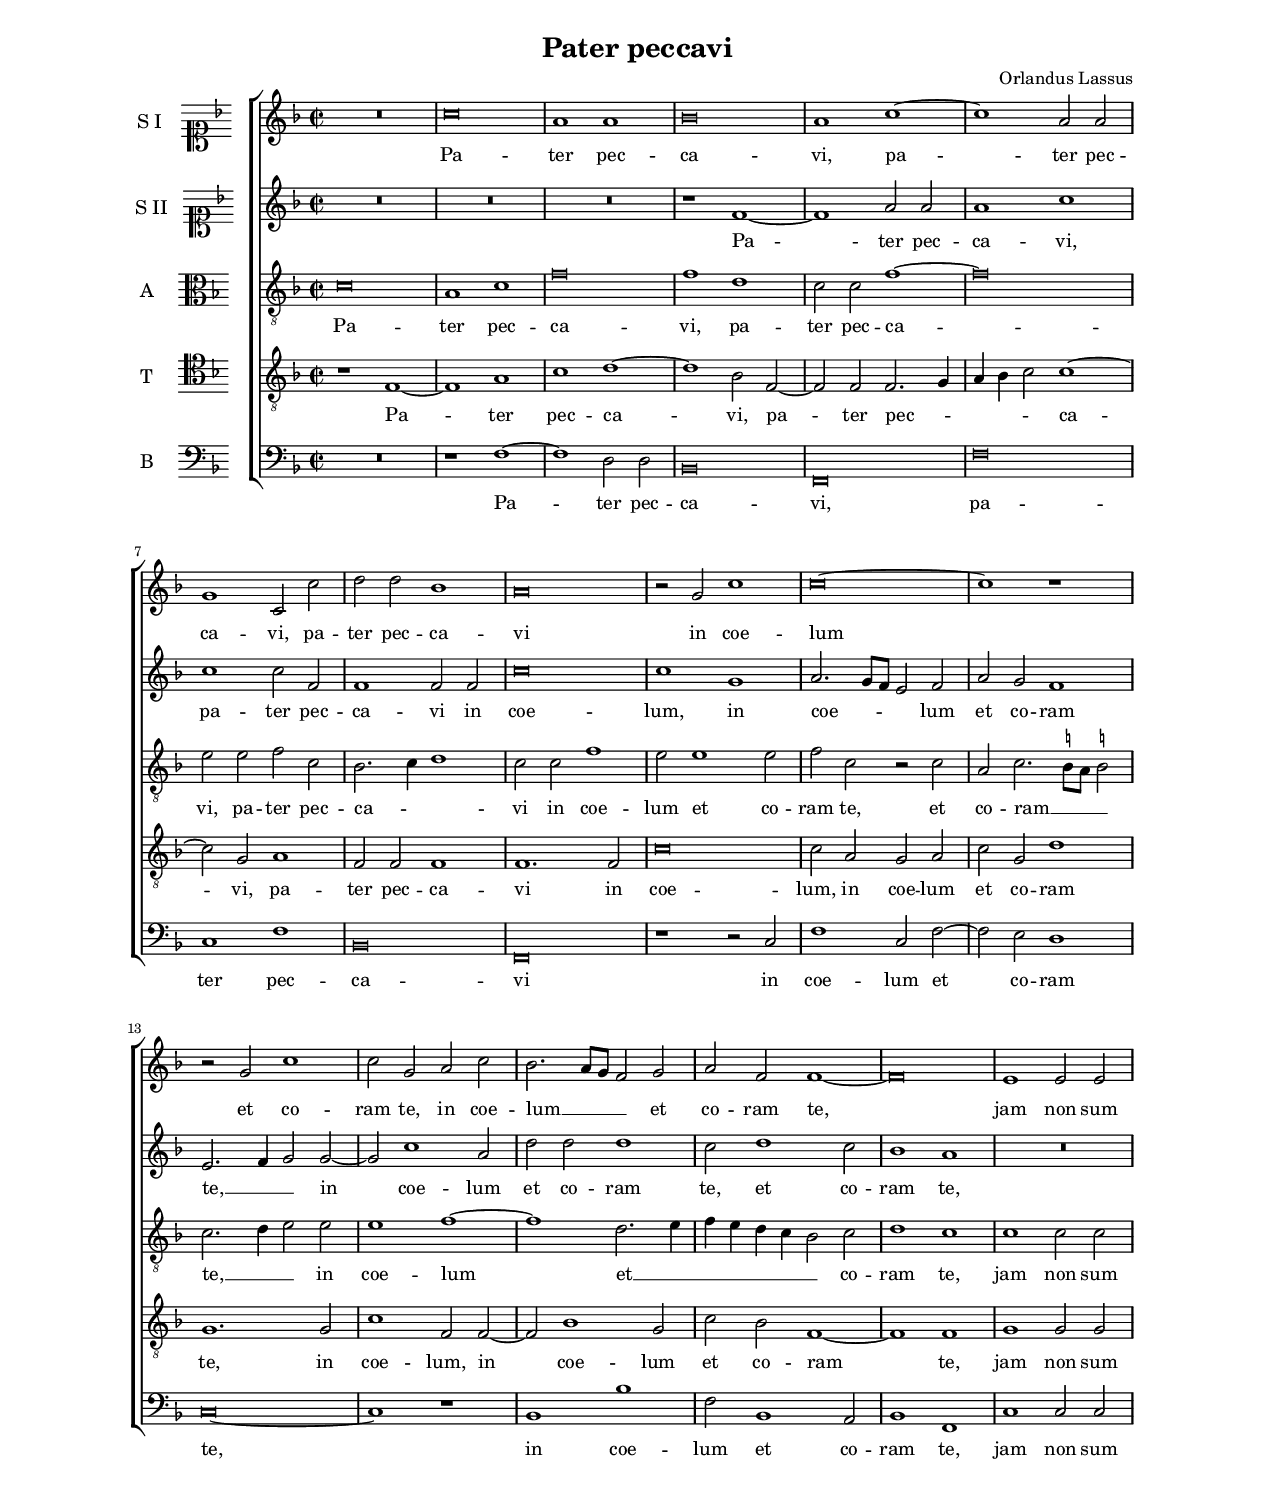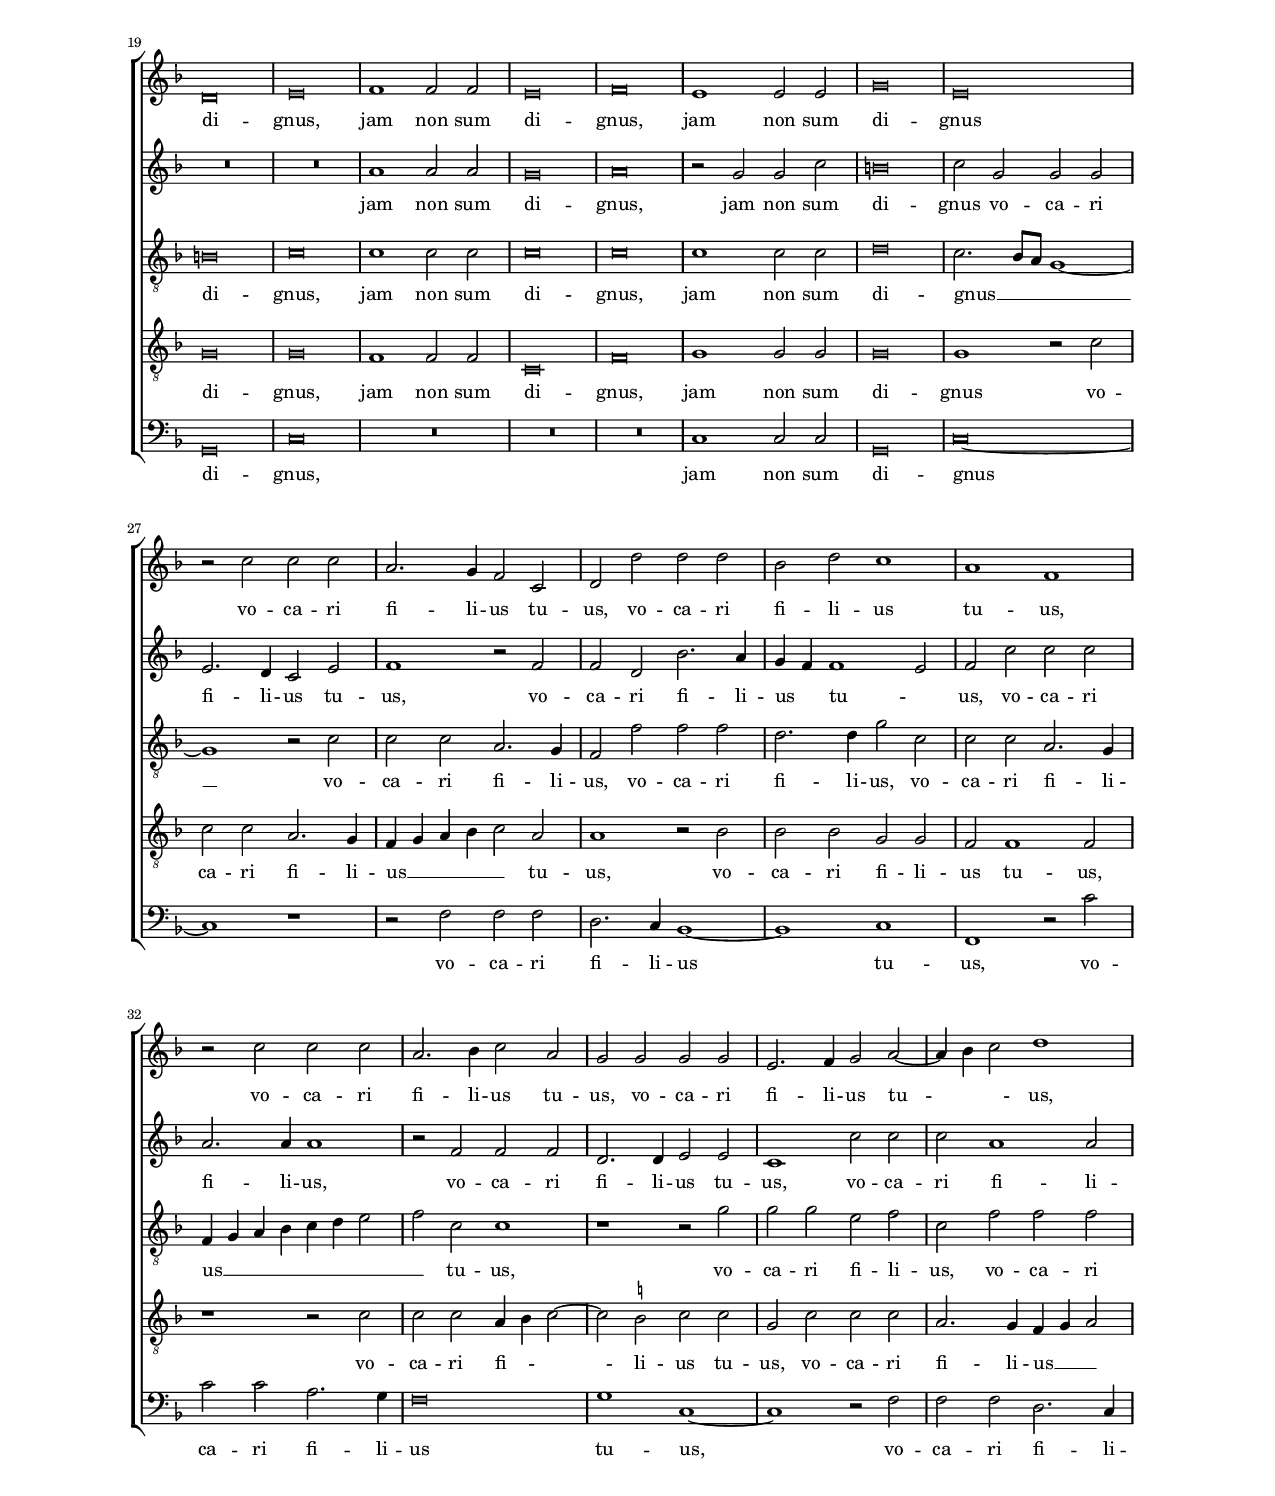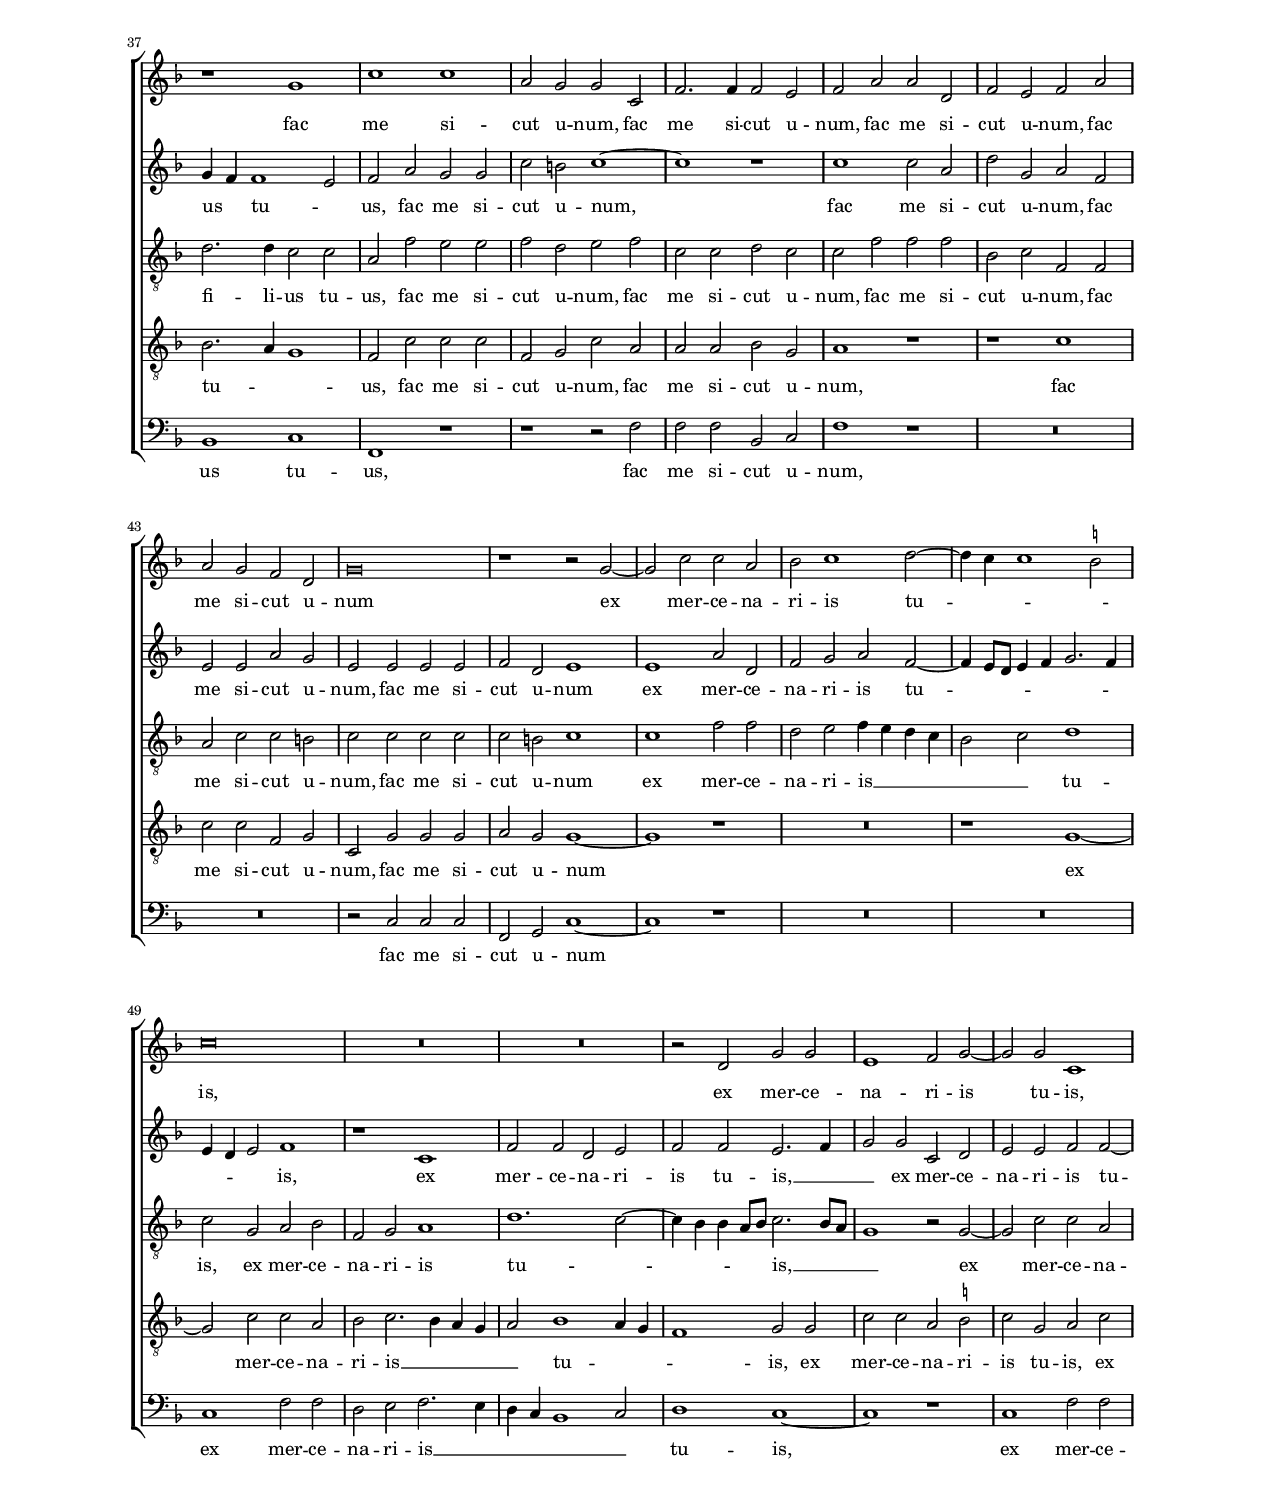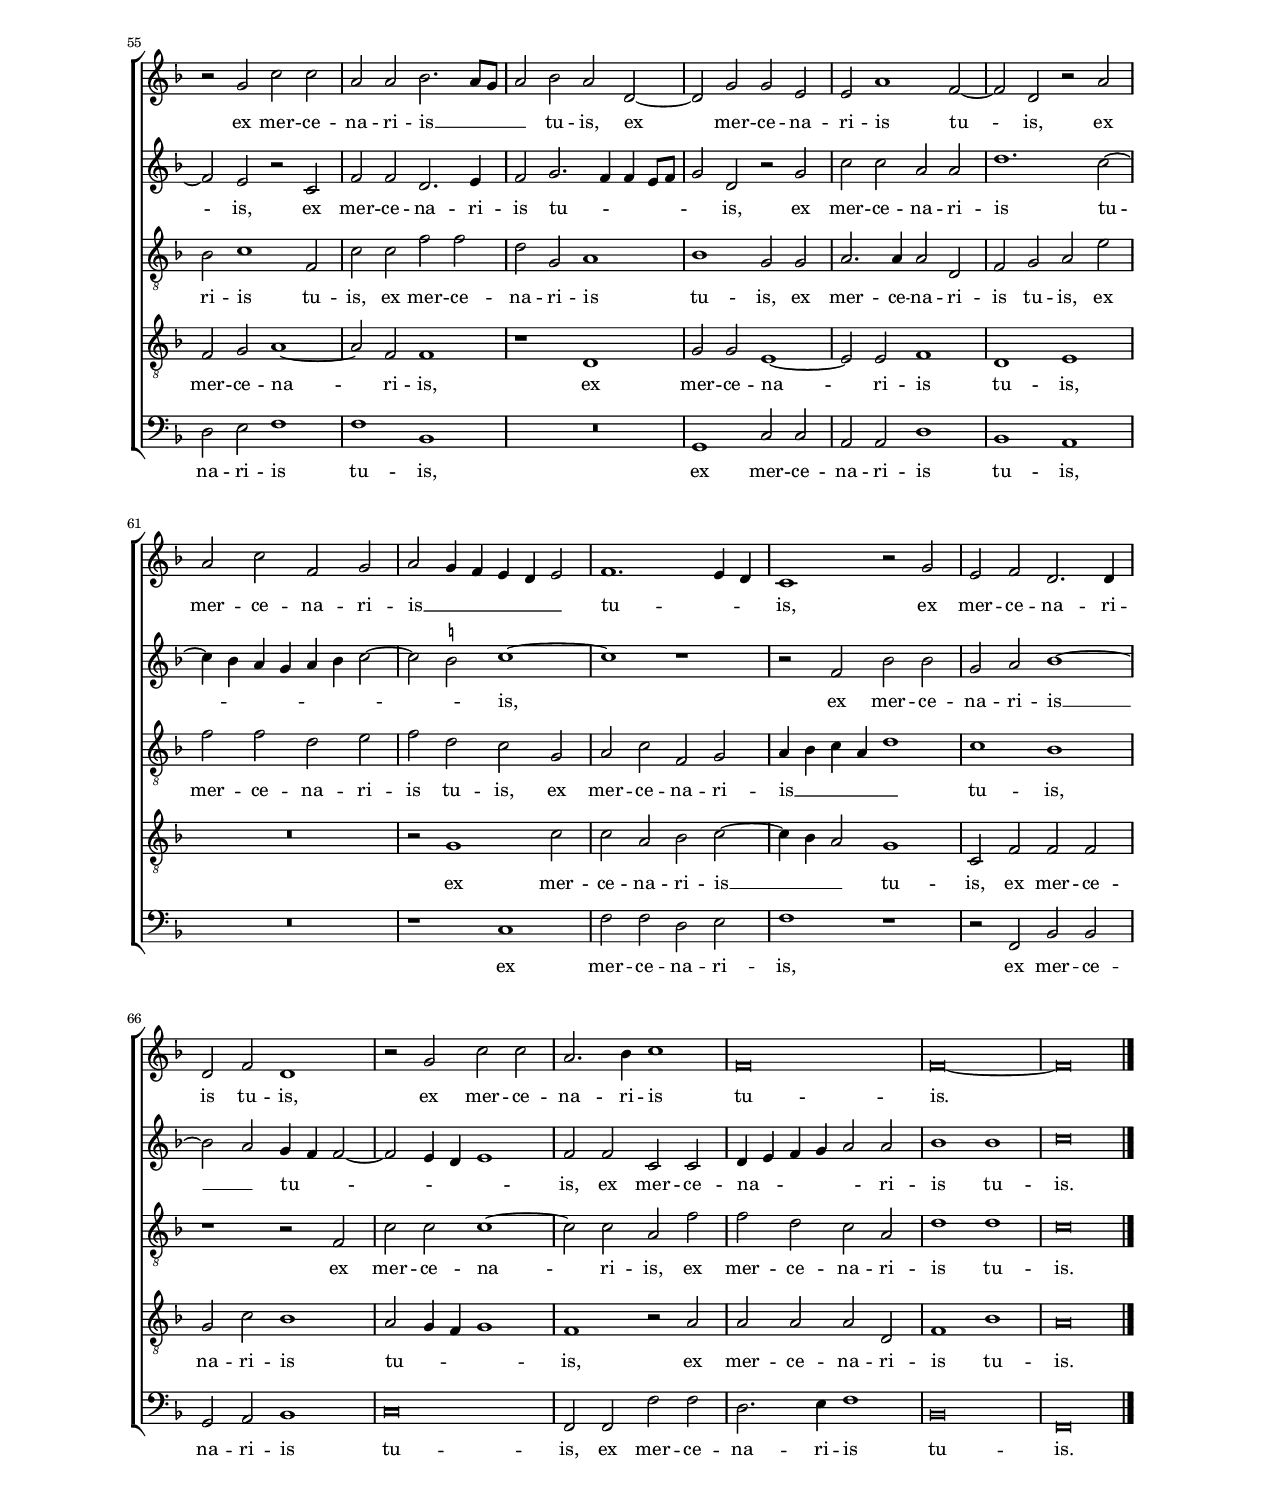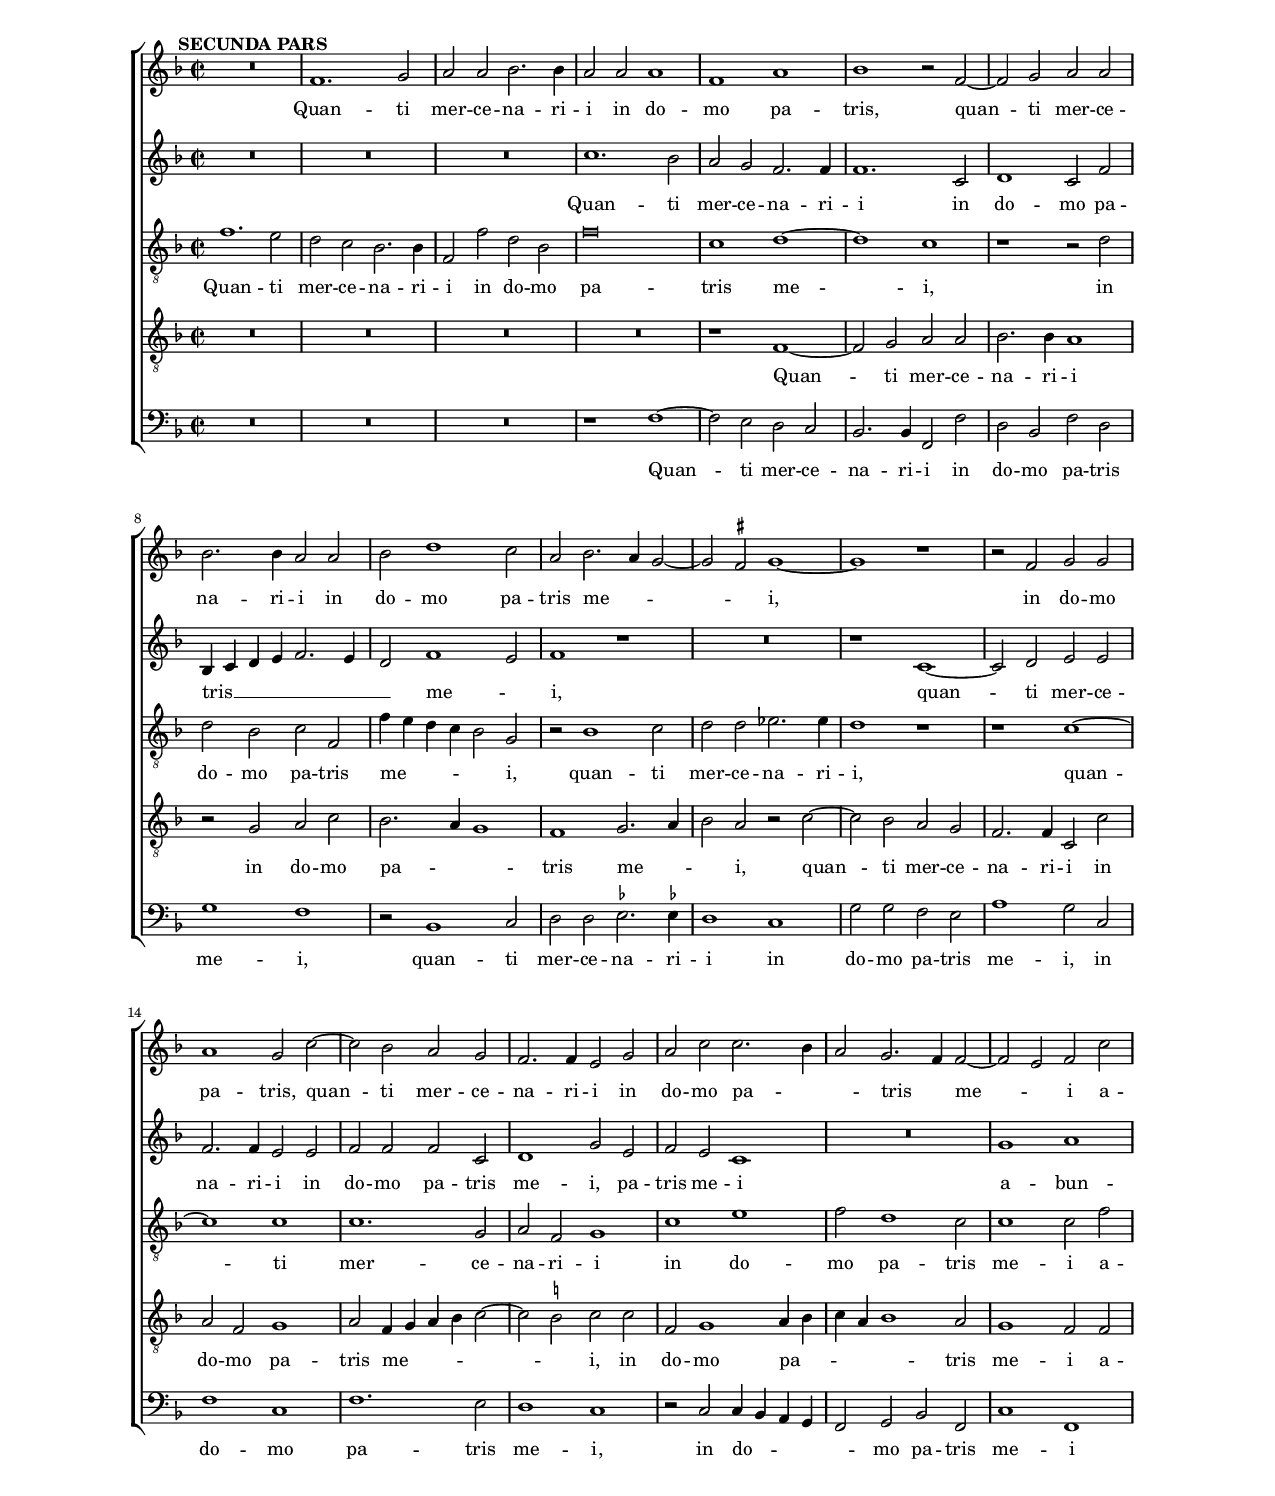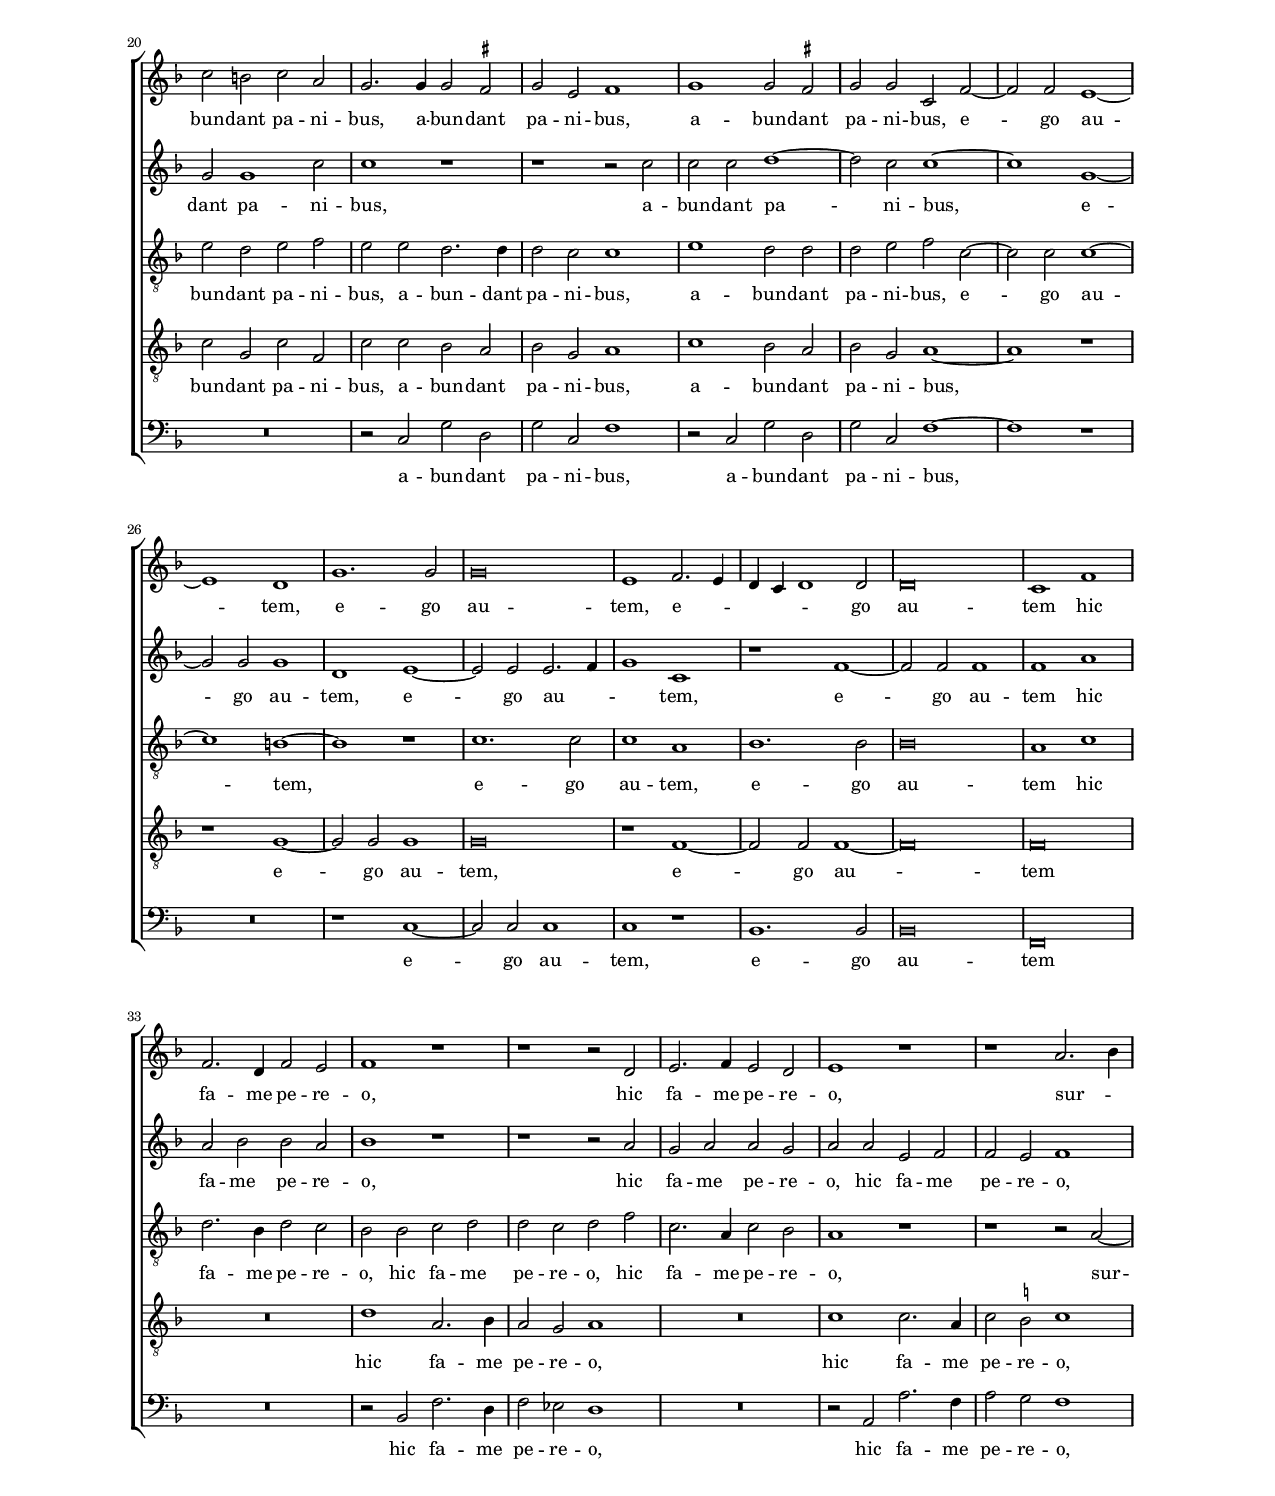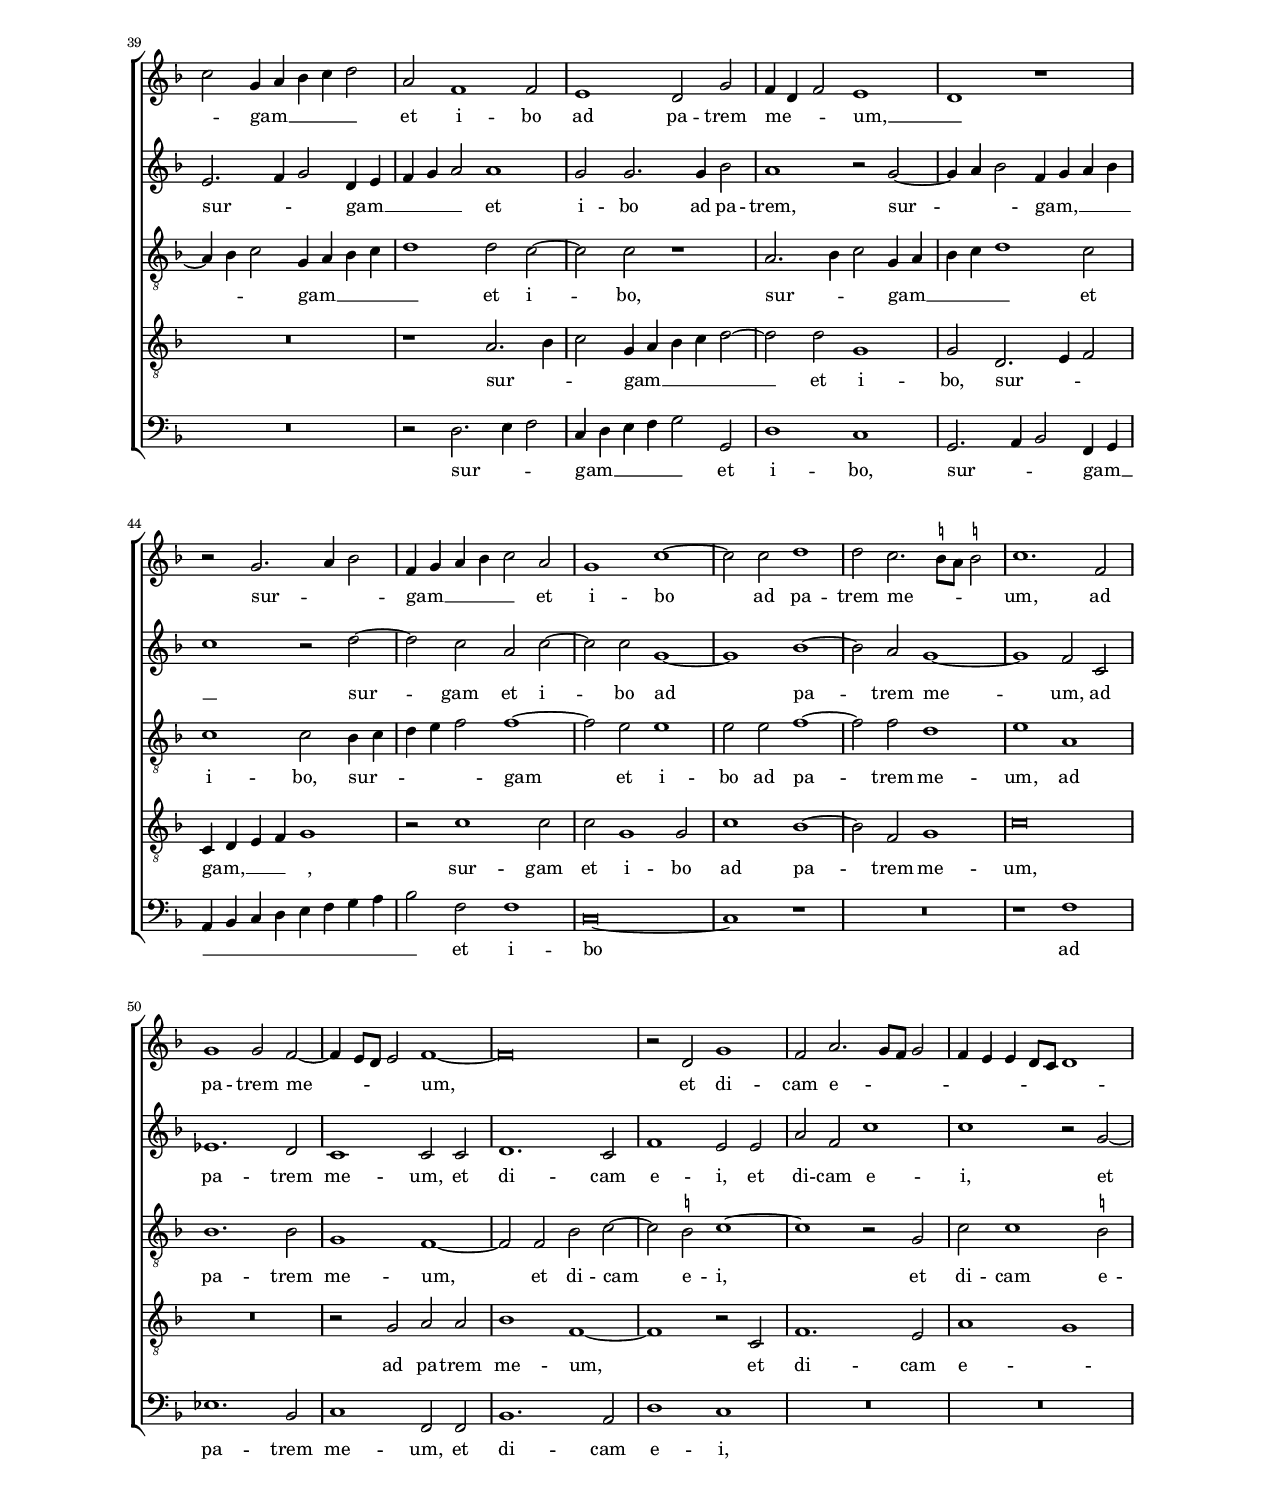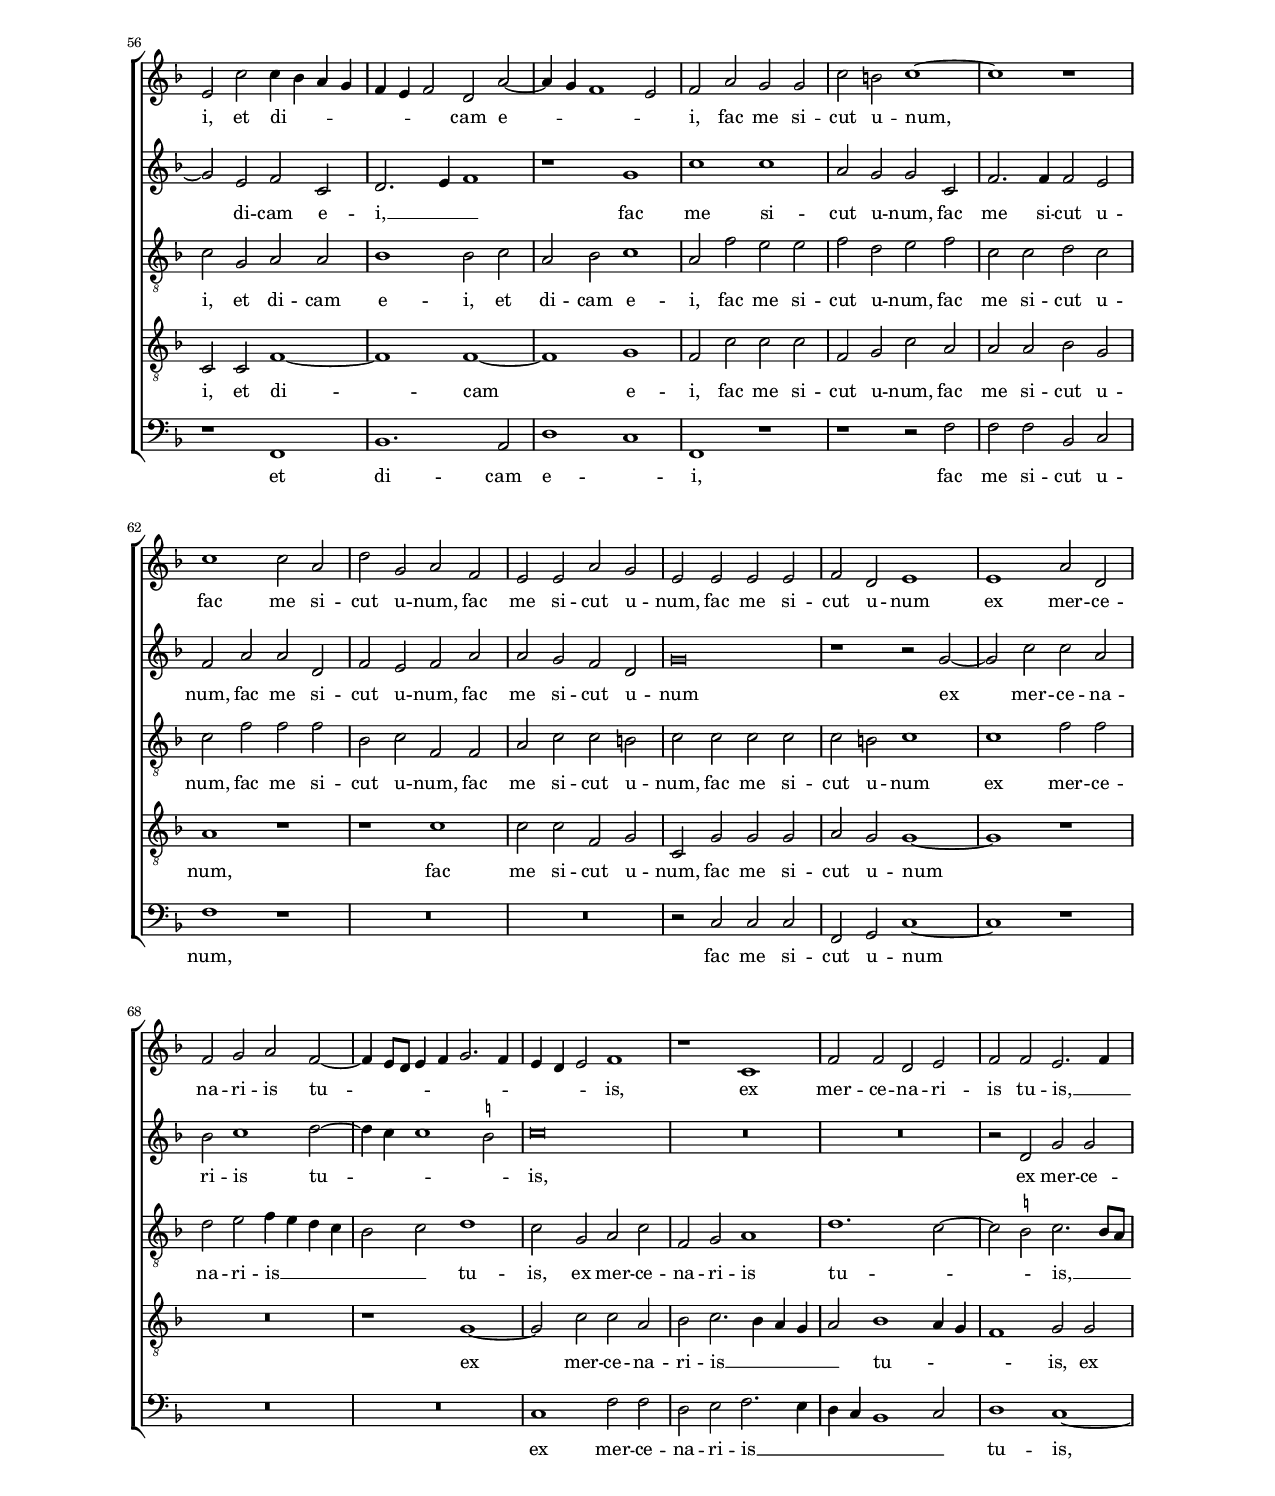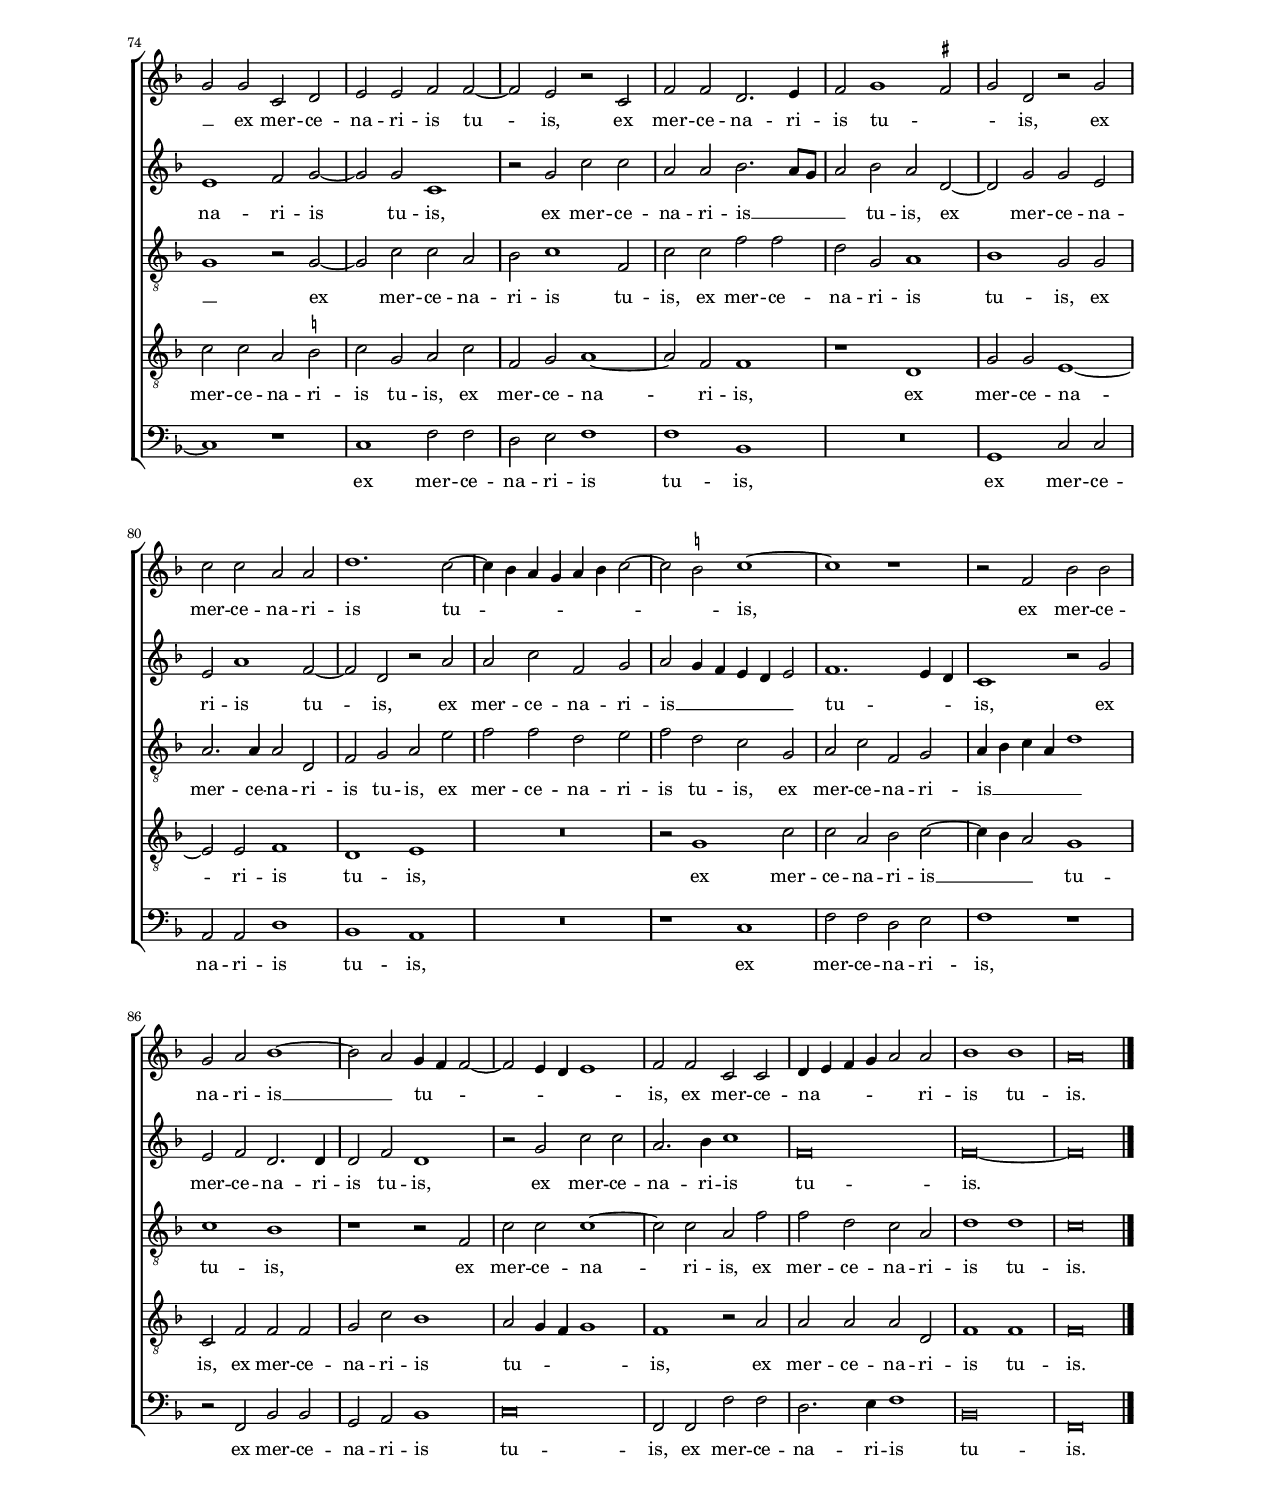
\header
{
  title="Pater peccavi"
  composer="Orlandus Lassus"
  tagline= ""
}

\version "2.18.2"
\include "deutsch.ly"
#(set-global-staff-size 15)
#(set-default-paper-size "letter")
#(ly:set-option 'point-and-click #f)

	
	ficta = { \once \set suggestAccidentals = ##t }
	
	forget = #(define-music-function (parser location music) (ly:music?) #{
		\accidentalStyle forget
		$music
		\accidentalStyle default
		#})
	
	m = \melisma
	me = \melismaEnd


\paper
	{
	top-margin = 1.8 \cm
	bottom-margin = 1.8 \cm
	left-margin = 2.4 \cm
	right-margin = 2.4 \cm
	ragged-bottom = ##f
	ragged-last-bottom = ##t
	print-page-number = ##f
	score-system-spacing = #'((basic-distance . 17) (minimum-distance . 13) (padding . 5) (strechability . 250))
	system-system-spacing = #'((basic-distance . 17) (minimum-distance . 13) (padding . 5) (strechability . 250))
	systems-per-page = 3
%	min-systems-per-page = 3
	}

global = {
	\key f \major
	\time 2/2 \set Score.measureLength = #(ly:make-moment 2/1)
	\skip 1*142 \bar "|." \pageBreak
	}
	

incipitcantus = \markup { \score {
	{
	\set Staff.instrumentName = \markup { \fontsize #1 "S I" }
	\key f \major
	\clef soprano
	s4 \bar ""
	}
	\layout  {
	raggedright = ##t
	indent = 1 \cm
	line-width = 1.8 \cm
	\context { \Staff \remove Time_signature_engraver }
	\override Staff.Clef.Y-extent = #'(0 . 0)
	}} \hspace #1 } 
         
      
incipitquintus = \markup { \score {
	{
	\set Staff.instrumentName = \markup { \fontsize #1 "S II" }
	\key f \major
	\clef soprano
	s4 \bar ""
	}
	\layout  {
	raggedright = ##t
	indent = 1 \cm
	line-width = 1.8 \cm
	\context { \Staff \remove Time_signature_engraver }
	\override Staff.Clef.Y-extent = #'(0 . 0)
	}} \hspace #1 }
      

incipitaltus = \markup { \score {
	{
	\set Staff.instrumentName = \markup { \fontsize #1 "A" }
	\key f \major
	\clef alto
	s4 \bar ""
	}
	\layout  {
	raggedright = ##t
	indent = 1 \cm
	line-width = 1.8 \cm
	\context { \Staff \remove Time_signature_engraver }
	\override Staff.Clef.Y-extent = #'(0 . 0)
	}} \hspace #1 }


incipittenor = \markup { \score {
	{
	\set Staff.instrumentName = \markup { \fontsize #1 "T" }
	\key f \major
	\clef tenor
	s4 \bar ""
	}
	\layout  {
	raggedright = ##t
	indent = 1 \cm
	line-width = 1.8 \cm
	\context { \Staff \remove Time_signature_engraver }
	\override Staff.Clef.Y-extent = #'(0 . 0)
	}} \hspace #1 }
      
      
incipitbassus = \markup { \score {
	{
	\set Staff.instrumentName = \markup { \fontsize #1 "B" }
	\key f \major
	\clef bass
	s4 \bar ""
	}
	\layout  {
	raggedright = ##t
	indent = 1 \cm
	line-width = 1.8 \cm
	\context { \Staff \remove Time_signature_engraver }
	\override Staff.Clef.Y-extent = #'(0 . 0)
	}} \hspace #1 }


cantus =  \relative c''
	{
	R\breve
	c\breve
	a1 a
	b\breve
%5
	a1 c~ |
	c1 a2 a
	g1 c,2 c'
	d2 d b1
	a\breve
%10
	r2 g c1 |
	c\breve~
	c1 r
	r2 g c1
	c2 g a c
%15
	b2. a8 g f2 g |
	a2 f f1~
	f\breve
	e1 e2 e
	d\breve
%20
	e\breve |
	f1 f2 f
	e\breve
	f\breve
	e1 e2 e
%25
	g\breve |
	e\breve
	r2 c' c c
	a2. g4 f2 c
	d2 d' d d
%30
	b2 d c1 |
	a1 f
	r2 c' c c
	a2. b4 c2 a
	g2 g g g
%35
	e2. f4 g2 a~ |
	a4 b c2 d1
	r1 g,
	c1 c
	a2 g g c,
%40
	f2. f4 f2 e |
	f2 a a d,
	f2 e f a
	a2 g f d
	g\breve
%45
	r1 r2 g~ |
	g2 c c a
	b2 c1 d2~
	d4 c c1 \ficta h2
	c\breve
%50
	R\breve |
	R\breve
	r2 d, g g
	e1 f2 g~
	g2 g c,1
%55
	r2 g' c c |
	a2 a b2. a8 g
	a2 b a d,~
	d2 g g e
	e2 a1 f2~
%60
	f2 d r a' |
	a2 c f, g
	a2 g4 f e d e2
	f1. e4 d
	c1 r2 g'
%65
	e2 f d2. d4 |
	d2 f d1
	r2 g c c
	a2. b4 c1
	f,\breve
%70
	f\breve~
	f\breve |
	}


quintus =  \relative c''
        {
	R\breve
	R\breve
	R\breve
	r1 f,~
%5
	f1 a2 a |
	a1 c
	c1 c2 f,
	f1 f2 f
	c'\breve
%10
	c1 g |
	a2. g8 f e2 f
	a2 g f1
	e2. f4 g2 g~
	g2 c1 a2
%15
	d2 d d1 |
	c2 d1 c2
	b1 a
	R\breve
	R\breve
%20
	R\breve |
	a1 a2 a
	g\breve
	a\breve
	r2 g g c
%25
	h\breve |
	c2 g g g
	e2. d4 c2 e
	f1 r2 f
	f2 d b'2. a4
%30
	g4 f f1 e2 |
	f2 c' c c
	a2. a4 a1
	r2 f f f
	d2. d4 e2 e
%35
	c1 c'2 c |
	c2 a1 a2
	g4 f f1 e2
	f2 a g g
	c2 h c1~
%40
	c1 r |
	c1 c2 a
	d2 g, a f
	e2 e a g
	e2 e e e
%45
	f2 d e1 |
	e1 a2 d,
	f2 g a f~
	f4 e8 d e4 f g2. f4
	e4 d e2 f1
%50
	r1 c |
	f2 f d e
	f2 f e2. f4
	g2 g c, d
	e2 e f f~
%55
	f2 e r c |
	f2 f d2. e4
	f2 g2. f4 f e8 f
	g2 d r g
	c2 c a a
%60
	d1. c2~ |
	c4 b a g a b c2~
	c2 \ficta h c1~
	c1 r
	r2 f, b b
%65
	g2 a b1~ |
	b2 a g4 f f2~
	f2 e4 d e1
	f2 f c c
	d4 e f g a2 a
%70
	b1 b |
	c\breve |
	}


altus =  \relative c'
	{
	c\breve
	a1 c
	f\breve
	f1 d
%5
	c2 c f1~ |
	f\breve
	e2 e f c
	b2. c4 d1
	c2 c f1
%10
	e2 e1 e2 |
	f2 c r c
	a2 c2. \stemDown \ficta h8 a \stemNeutral \ficta h!2
	c2. d4 e2 e
	e1 f~
%15
	f1 d2. e4 |
	f4 e d c b2 c
	d1 c
	c1 c2 c
	h\breve
%20
	c\breve |
	c1 c2 c
	c\breve
	c\breve
	c1 c2 c
%25
	d\breve |
	c2. b8 a g1~
	g1 r2 c
	c2 c a2. g4
	f2 f' f f
%30
	d2. d4 g2 c, |
	c2 c a2. g4
	f4 g a b c d e2
	f2 c c1
	r1 r2 g'
%35
	g2 g e f |
	c2 f f f
	d2. d4 c2 c
	a2 f' e e
	f2 d e f
%40
	c2 c d c |
	c2 f f f
	b,2 c f, f
	a2 c c h
	c2 c c c
%45
	c2 h c1 |
	c1 f2 f
	d2 e f4 e d c
	b2 c d1
	c2 g a b
%50
	f2 g a1 |
	d1. c2~
	c4 b b a8 b c2. b8 a
	g1 r2 g~
	g2 c c a
%55
	b2 c1 f,2 |
	c'2 c f f
	d2 g, a1
	b1 g2 g
	a2. a4 a2 d,
%60
	f2 g a e' |
	f2 f d e
	f2 d c g
	a2 c f, g
	a4 b c a d1
%65
	c1 b |
	r1 r2 f
	c'2 c c1~
	c2 c a f'
	f2 d c a
%70
	d1 d
	c\breve |
	}


tenor  =  \relative c'
	{
	r1 f,~
	f1 a
	c1 d~
	d1 b2 f~
%5
	f2 f f2. g4 |
	a4 b c2 c1~
	c2 g a1
	f2 f f1
	f1. f2
%10
	c'\breve |
	c2 a g a
	c2 g d'1
	g,1. g2
	c1 f,2 f~
%15
	f2 b1 g2 |
	c2 b f1~
	f1 f
	g1 g2 g
	g\breve
%20
	g\breve |
	f1 f2 f
	c\breve
	f\breve
	g1 g2 g
%25
	g\breve |
	g1 r2 c
	c2 c a2. g4
	f4 g a b c2 a
	a1 r2 b
%30
	b2 b g g |
	f2 f1 f2
	r1 r2 c'
	c2 c a4 b c2~
	c2 \ficta h c c
%35
	g2 c c c |
	a2. g4 f g a2
	b2. a4 g1
	f2 c' c c
	f,2 g c a
%40
	a2 a b g |
	a1 r
	r1 c
	c2 c f, g
	c,2 g' g g
%45
	a2 g g1~ |
	g1 r
	R\breve
	r1 g~
	g2 c c a
%50
	b2 c2. b4 a g |
	a2 b1 a4 g
	f1 g2 g
	c2 c a \ficta h
	c2 g a c
%55
	f,2 g a1~ |
	a2 f f1
	r1 d
	g2 g e1~
	e2 e f1
%60
	d1 e |
	R\breve
	r2 g1 c2
	c2 a b c~
	c4 b a2 g1
%65
	c,2 f f f |
	g2 c b1
	a2 g4 f g1
	f1 r2 a
	a2 a a d,
%70
	f1 b |
	a\breve |
	}


bassus  =  \relative c
	{
	R\breve
	r1 f~
	f1 d2 d
	b\breve
%5
	f\breve |
	f'\breve
	c1 f
	b,\breve
	f\breve
%10
	r1 r2 c' |
	f1 c2 f~
	f2 e d1
	c\breve~
	c1 r
%15
	b1 b' |
	f2 b,1 a2
	b1 f
	c'1 c2 c
	g\breve
%20
	c\breve |
	R\breve
	R\breve
	R\breve
	c1 c2 c
%25
	g\breve |
	c\breve~
	c1 r
	r2 f f f
	d2. c4 b1~
%30
	b1 c |
	f,1 r2 c''
	c2 c a2. g4
	f\breve
	g1 c,~
%35
	c1 r2 f |
	f2 f d2. c4
	b1 c
	f,1 r
	r1 r2 f'
%40
	f2 f b, c |
	f1 r
	R\breve
	R\breve
	r2 c c c
%45
	f,2 g c1~ |
	c1 r
	R\breve
	R\breve
	c1 f2 f
%50
	d2 e f2. e4 |
	d4 c b1 c2
	d1 c~
	c1 r
	c1 f2 f
%55
	d2 e f1 |
	f1 b,
	R\breve
	g1 c2 c
	a2 a d1
%60
	b1 a |
	R\breve
	r1 c
	f2 f d e
	f1 r
%65
	r2 f, b b |
	g2 a b1
	c\breve
	f,2 f f' f
	d2. e4 f1
%70
	b,\breve |
	f\breve |
	}


lyricscantus = \lyricmode {
	Pa -- ter pec -- ca -- vi,
	pa -- ter pec -- ca -- vi,
	pa -- ter pec -- ca -- vi
	in coe -- lum et co -- ram te,
	in coe -- lum __ _ _ _ et co -- ram te,
	jam non sum di -- gnus,
	jam non sum di -- gnus,
	jam non sum di -- gnus
	vo -- ca -- ri fi -- li -- us tu -- us,
	vo -- ca -- ri fi -- li -- us tu -- us,
	vo -- ca -- ri fi -- li -- us tu -- us,
	vo -- ca -- ri fi -- li -- us tu -- _ _ us,
	fac me si -- cut u -- num,
	fac me si -- cut u -- num,
	fac me si -- cut u -- num,
	fac me si -- cut u -- num
	ex mer -- ce -- na -- ri -- is tu -- _ _ _ is,
	ex mer -- ce -- na -- ri -- is tu -- is,
	ex mer -- ce -- na -- ri -- is __ _ _ _ tu -- is,
	ex mer -- ce -- na -- ri -- is tu -- is,
	ex mer -- ce -- na -- ri -- is __ _ _ _ _ _ tu -- _ _ is,
	ex mer -- ce -- na -- ri -- is tu -- is,
	ex mer -- ce -- na -- ri -- is tu -- is.
	}


lyricsquintus = \lyricmode {
	Pa -- ter pec -- ca -- vi,
	pa -- ter pec -- ca -- vi
	in coe -- lum,
	in coe -- _ _ _ lum et co -- ram te, __ _ _
	in coe -- lum et co -- ram te,
	et co -- ram te,
	jam non sum di -- gnus,
	jam non sum di -- gnus
	vo -- ca -- ri fi -- li -- us tu -- us,
	vo -- ca -- ri fi -- li -- us _ tu -- _ us,
	vo -- ca -- ri fi -- li -- us,
	vo -- ca -- ri fi -- li -- us tu -- us,
	vo -- ca -- ri fi -- li -- us _ tu -- _ us,
	fac me si -- cut u -- num,
	fac me si -- cut u -- num,
	fac me si -- cut u -- num,
	fac me si -- cut u -- num
	ex mer -- ce -- na -- ri -- is tu -- _ _ _ _ _ _ _ _ _ is,
	ex mer -- ce -- na -- ri -- is tu -- is, __ _ _
	ex mer -- ce -- na -- ri -- is tu -- is,
	ex mer -- ce -- na -- ri -- is tu -- _ _ _ _ _ is,
	ex mer -- ce -- na -- ri -- is tu -- _ _ _ _ _ _ _ is,
	ex mer -- ce -- na -- ri -- is __ _ tu -- _ _ _ _ _ is,
	ex mer -- ce -- na -- _ _ _ _ ri -- is tu -- is.
	}


lyricsaltus = \lyricmode {
	Pa -- ter pec -- ca -- vi,
	pa -- ter pec -- ca -- vi,
	pa -- ter pec -- ca -- _ _ vi
	in coe -- lum et co -- ram te,
	et co -- ram __ _ _ _ te, __ _ _
	in coe -- lum et __ _ _ _ _ _ _ co -- ram te,
	jam non sum di -- gnus,
	jam non sum di -- gnus,
	jam non sum di -- gnus __ _ _ _
	vo -- ca -- ri fi -- li -- us,
	vo -- ca -- ri fi -- li -- us,
	vo -- ca -- ri fi -- li -- us __ _ _ _ _ _ _ _ tu -- us,
	vo -- ca -- ri fi -- li -- us,
	vo -- ca -- ri fi -- li -- us tu -- us,
	fac me si -- cut u -- num,
	fac me si -- cut u -- num,
	fac me si -- cut u -- num,
	fac me si -- cut u -- num,
	fac me si -- cut u -- num
	ex mer -- ce -- na -- ri -- is __ _ _ _ _ _ tu -- is,
	ex mer -- ce -- na -- ri -- is tu -- _ _ _ _ _ is, __ _ _ _
	ex mer -- ce -- na -- ri -- is tu -- is,
	ex mer -- ce -- na -- ri -- is tu -- is,
	ex mer -- ce -- na -- ri -- is tu -- is,
	ex mer -- ce -- na -- ri -- is tu -- is,
	ex mer -- ce -- na -- ri -- is __ _ _ _ _ tu -- is,
	ex mer -- ce -- na -- ri -- is,
	ex mer -- ce -- na -- ri -- is tu -- is.
	}


lyricstenor = \lyricmode {
	Pa -- ter pec -- ca -- vi,
	pa -- ter pec -- _ _ _ _ ca -- vi,
	pa -- ter pec -- ca -- vi
	in coe -- lum,
	in coe -- lum et co -- ram te,
	in coe -- lum,
	in coe -- lum et co -- ram te,
	jam non sum di -- gnus,
	jam non sum di -- gnus,
	jam non sum di -- gnus
	vo -- ca -- ri fi -- li -- us __ _ _ _ _ tu -- us,
	vo -- ca -- ri fi -- li -- us tu -- us,
	vo -- ca -- ri fi -- _ _ li -- us tu -- us,
	vo -- ca -- ri fi -- li -- us __ _ _ tu -- _ _ us,
	fac me si -- cut u -- num,
	fac me si -- cut u -- num,
	fac me si -- cut u -- num,
	fac me si -- cut u -- num
	ex mer -- ce -- na -- ri -- is __ _ _ _ _ tu -- _ _ _ is,
	ex mer -- ce -- na -- ri -- is tu -- is,
	ex mer -- ce -- na -- ri -- is,
	ex mer -- ce -- na -- ri -- is tu -- is,
	ex mer -- ce -- na -- ri -- is __ _ _ tu -- is,
	ex mer -- ce -- na -- ri -- is tu -- _ _ _ is,
	ex mer -- ce -- na -- ri -- is tu -- is.
	}


lyricsbassus = \lyricmode {
	Pa -- ter pec -- ca -- vi,
	pa -- ter pec -- ca -- vi
	in coe -- lum et co -- ram te,
	in coe -- lum et co -- ram te,
	jam non sum di -- gnus,
	jam non sum di -- gnus
	vo -- ca -- ri fi -- li -- us tu -- us,
	vo -- ca -- ri fi -- li -- us tu -- us,
	vo -- ca -- ri fi -- li -- us tu -- us,
	fac me si -- cut u -- num,
	fac me si -- cut u -- num
	ex mer -- ce -- na -- ri -- is __ _ _ _ _ _ tu -- is,
	ex mer -- ce -- na -- ri -- is tu -- is,
	ex mer -- ce -- na -- ri -- is tu -- is,
	ex mer -- ce -- na -- ri -- is,
	ex mer -- ce -- na -- ri -- is tu -- is,
	ex mer -- ce -- na -- ri -- is tu -- is.
	}


\score
{  
	% \transpose {
	\new ChoirStaff \with { \override StaffGrouper.staff-staff-spacing.basic-distance = #12 }
	<<

	\new Staff << \global
	\new Voice="v1" {
		\set Staff.instrumentName=\incipitcantus
		\set Staff.midiInstrument = "reed organ"
		\clef violin
		\cantus }
	\new Lyrics \lyricsto "v1" {\lyricscantus }
	>>


	\new Staff << \global
	\new Voice="v5" {
		\set Staff.instrumentName=\incipitquintus
		\set Staff.midiInstrument = "reed organ"
		\clef violin
		\quintus}
	\new Lyrics \lyricsto "v5" {\lyricsquintus }
	>>


	\new Staff << \global
	\new Voice="v2" {
		\set Staff.instrumentName=\incipitaltus
		\set Staff.midiInstrument = "reed organ"
		\clef "G_8"
		\altus}
	\new Lyrics \lyricsto "v2" {\lyricsaltus }
	>>


	\new Staff << \global
	\new Voice="v3" {
		\set Staff.instrumentName=\incipittenor
		\set Staff.midiInstrument = "reed organ"
		\clef "G_8"
		\tenor }
	\new Lyrics \lyricsto "v3" {\lyricstenor }
	>>


	\new Staff << \global
	\new Voice="v4" {
		\set Staff.instrumentName=\incipitbassus
		\set Staff.midiInstrument = "reed organ"
		\clef bass
		\bassus }
	\new Lyrics \lyricsto "v4" {\lyricsbassus}
	>>

	>>
	% } % transpose

	\layout
	{
	indent = 2 \cm
	\context { \Staff \override TimeSignature.break-visibility = #end-of-line-invisible }
	\context { \Lyrics \override VerticalAxisGroup.nonstaff-relatedstaff-spacing.padding = #1.3 }
%	\context { \Lyrics \override LyricText.font-size = #1 }
%	\context { \Staff \override InstrumentName.X-offset = #'-25 }
	\context { \Score \override BarNumber.padding = #2 }
	\context { \Voice \override NoteHead.style = #'baroque }
	}


\midi
	{
    	\tempo 2 = 90
	}

}

%%%%%%%%%%%%%%%%%%%%  PARS SECUNDA


global = {
	\key f \major
	\time 2/2 \set Score.measureLength = #(ly:make-moment 2/1)
	\skip 1*184 \bar "|."
	}


cantus =  \relative c''
	{
	R\breve^\markup { \left-align \bold "SECUNDA PARS" }
	f,1. g2
	a2 a b2. b4
	a2 a a1
%5
	f1 a |
	b1 r2 f~
	f2 g a a
	b2. b4 a2 a
	b2 d1 c2
%10
	a2 b2. a4 g2~ |
	g2 \ficta fis g1~
	g1 r
	r2 f g g
	a1 g2 c~
%15
	c2 b a g |
	f2. f4 e2 g
	a2 c c2. b4
	a2 g2. f4 f2~
	f2 e f c'
%20
	c2 h c a |
	g2. g4 g2 \ficta fis
	g2 e f1
	g1 g2 \ficta fis
	g2 g c, f~
%25
	f2 f e1~ |
	e1 d
	g1. g2
	g\breve
	e1 f2. e4
%30
	d4 c d1 d2 |
	d\breve
	c1 f
	f2. d4 f2 e
	f1 r
%35
	r1 r2 d |
	e2. f4 e2 d
	e1 r
	r1 a2. b4
	c2 g4 a b c d2
%40
	a2 f1 f2 |
	e1 d2 g
	f4 d f2 e1
	d1 r
	r2 g2. a4 b2
%45
	f4 g a b c2 a |
	g1 c~
	c2 c d1
	d2 c2. \stemDown \ficta h8 a \stemNeutral \ficta h!2
	c1. f,2
%50
	g1 g2 f~ |
	f4 e8 d e2 f1~
	f\breve
	r2 d g1
	f2 a2. g8 f g2
%55
	f4 e e d8 c d1 |
	e2 c' c4 b a g
	f4 e f2 d a'~
	a4 g f1 e2
	f2 a g g
%60
	c2 h c1~ |
	c1 r
	c1 c2 a
	d2 g, a f
	e2 e a g
%65
	e2 e e e |
	f2 d e1
	e1 a2 d,
	f2 g a f~
	f4 e8 d e4 f g2. f4
%70
	e4 d e2 f1 |
	r1 c
	f2 f d e
	f2 f e2. f4
	g2 g c, d
%75
	e2 e f f~ |
	f2 e r c
	f2 f d2. e4
	f2 g1 \ficta fis2
	g2 d r g
%80
	c2 c a a |
	d1. c2~
	c4 b a g a b c2~
	c2 \ficta h c1~
	c1 r
%85
	r2 f, b b |
	g2 a b1~
	b2 a g4 f f2~
	f2 e4 d e1
	f2 f c c
%90
	d4 e f g a2 a |
	b1 b
	a\breve |
	}


quintus =  \relative c''
        {
	R\breve
	R\breve
	R\breve
	c1. b2
%5
	a2 g f2. f4 |
	f1. c2
	d1 c2 f
	b,4 c d e f2. e4
	d2 f1 e2
%10
	f1 r |
	R\breve
	r1 c~
	c2 d e e
	f2. f4 e2 e
%15
	f2 f f c |
	d1 g2 e
	f2 e c1
	R\breve
	g'1 a
%20
	g2 g1 c2 |
	c1 r
	r1 r2 c
	c2 c d1~
	d2 c c1~
%25
	c1 g~ |
	g2 g g1
	d1 e~
	e2 e e2. f4
	g1 c,
%30
	r1 f~ |
	f2 f f1
	f1 a
	a2 b b a
	b1 r
%35
	r1 r2 a |
	g2 a a g
	a2 a e f
	f2 e f1
	e2. f4 g2 d4 e
%40
	f4 g a2 a1 |
	g2 g2. g4 b2
	a1 r2 g~
	g4 a b2 f4 g a b
	c1 r2 d~
%45
	d2 c a c~ |
	c2 c g1~
	g1 b~
	b2 a g1~
	g1 f2 c
%50
	es1. d2 |
	c1 c2 c
	d1. c2
	f1 e2 e
	a2 f c'1
%55
	c1 r2 g~ |
	g2 e f c
	d2. e4 f1
	r1 g
	c1 c
%60
	a2 g g c, |
	f2. f4 f2 e
	f2 a a d,
	f2 e f a
	a2 g f d
%65
	g\breve |
	r1 r2 g~
	g2 c c a
	b2 c1 d2~
	d4 c c1 \ficta h2
%70
	c\breve |
	R\breve
	R\breve
	r2 d, g g
	e1 f2 g~
%75
	g2 g c,1 |
	r2 g' c c
	a2 a b2. a8 g
	a2 b a d,~
	d2 g g e
%80
	e2 a1 f2~ |
	f2 d r a'
	a2 c f, g
	a2 g4 f e d e2
	f1. e4 d
%85
	c1 r2 g' |
	e2 f d2. d4
	d2 f d1
	r2 g c c
	a2. b4 c1
%90
	f,\breve |
	f\breve~
	f\breve |
	}


altus =  \relative c'
	{
	f1. e2
	d2 c b2. b4
	f2 f' d b
	f'\breve
%5
	c1 d~ |
	d1 c
	r1 r2 d
	d2 b c f,
	f'4 e d c b2 g
%10
	r2 b1 c2 |
	d2 d es2. es4
	d1 r
	r1 c~
	c1 c
%15
	c1. g2 |
	a2 f g1
	c1 e
	f2 d1 c2
	c1 c2 f
%20
	e2 d e f |
	e2 e d2. d4
	d2 c c1
	e1 d2 d
	d2 e f c~
%25
	c2 c c1~ |
	c1 h~
	h1 r
	c1. c2
	c1 a
%30
	b1. b2 |
	b\breve
	a1 c
	d2. b4 d2 c
	b2 b c d
%35
	d2 c d f |
	c2. a4 c2 b
	a1 r
	r1 r2 a~
	a4 b c2 g4 a b c
%40
	d1 d2 c~ |
	c2 c r1
	a2. b4 c2 g4 a
	b4 c d1 c2
	c1 c2 b4 c
%45
	d4 e f2 f1~ |
	f2 e e1
	e2 e f1~
	f2 f d1
	e1 a,
%50
	b1. b2 |
	g1 f~
	f2 f b c~
	c2 \ficta h c1~
	c1 r2 g
%55
	c2 c1 \ficta h2 |
	c2 g a a
	b1 b2 c
	a2 b c1
	a2 f' e e
%60
	f2 d e f |
	c2 c d c
	c2 f f f
	b,2 c f, f
	a2 c c h
%65
	c2 c c c |
	c2 h c1
	c1 f2 f
	d2 e f4 e d c
	b2 c d1
%70
	c2 g a c |
	f,2 g a1
	d1. c2~
	c2 \ficta h c2. \forget b8 a
	g1 r2 g~
%75
	g2 c c a |
	b2 c1 f,2
	c'2 c f f
	d2 g, a1
	b1 g2 g
%80
	a2. a4 a2 d, |
	f2 g a e'
	f2 f d e
	f2 d c g
	a2 c f, g
%85
	a4 b c a d1 |
	c1 b
	r1 r2 f
	c'2 c c1~
	c2 c a f'
%90
	f2 d c a |
	d1 d
	c\breve |
	}


tenor  =  \relative c'
	{
	R\breve
	R\breve
	R\breve
	R\breve
%5
	r1 f,~ |
	f2 g a a
	b2. b4 a1
	r2 g a c
	b2. a4 g1
%10
	f1 g2. a4 |
	b2 a r c~
	c2 b a g
	f2. f4 c2 c'
	a2 f g1
%15
	a2 f4 g a b c2~ |
	c2 \ficta h c c
	f,2 g1 a4 b
	c4 a b1 a2
	g1 f2 f
%20
	c'2 g c f, |
	c'2 c b a
	b2 g a1
	c1 b2 a
	b2 g a1~
%25
	a1 r |
	r1 g~
	g2 g g1
	g\breve
	r1 f~
%30
	f2 f f1~ |
	f\breve
	f\breve
	R\breve
	d'1 a2. b4
%35
	a2 g a1 |
	R\breve
	c1 c2. a4
	c2 \ficta h c1
	R\breve
%40
	r1 a2. b4 |
	c2 g4 a b c d2~
	d2 d g,1
	g2 d2. e4 f2
	c4 d e f g1
%45
	r2 c1 c2 |
	c2 g1 g2
	c1 b~
	b2 f g1
	c\breve
%50
	R\breve |
	r2 g a a
	b1 f~
	f1 r2 c
	f1. e2
%55
	a1 g |
	c,2 c f1~
	f1 f~
	f1 g
	f2 c' c c
%60
	f,2 g c a |
	a2 a b g
	a1 r
	r1 c
	c2 c f, g
%65
	c,2 g' g g |
	a2 g g1~
	g1 r
	R\breve
	r1 g~
%70
	g2 c c a |
	b2 c2. b4 a g
	a2 b1 a4 g
	f1 g2 g
	c2 c a \ficta h
%75
	c2 g a c |
	f,2 g a1~
	a2 f f1
	r1 d
	g2 g e1~
%80
	e2 e f1 |
	d1 e
	R\breve
	r2 g1 c2
	c2 a b c~
%85
	c4 b a2 g1 |
	c,2 f f f
	g2 c b1
	a2 g4 f g1
	f1 r2 a
%90
	a2 a a d, |
	f1 f
	f\breve |
	}


bassus  =  \relative c
	{
	R\breve
	R\breve
	R\breve
	r1 f~
%5
	f2 e d c |
	b2. b4 f2 f'
	d2 b f' d
	g1 f
	r2 b,1 c2
%10
	d2 d \ficta es2. \ficta es!4 |
	d1 c
	g'2 g f e
	a1 g2 c,
	f1 c
%15
	f1. e2 |
	d1 c
	r2 c c4 b a g
	f2 g b f
	c'1 f,
%20
	R\breve |
	r2 c' g' d
	g2 c, f1
	r2 c g' d
	g2 c, f1~
%25
	f1 r |
	R\breve
	r1 c~
	c2 c c1
	c1 r
%30
	b1. b2 |
	b\breve
	f\breve
	R\breve
	r2 b f'2. d4
%35
	f2 es d1 |
	R\breve
	r2 a a'2. f4
	a2 g f1
	R\breve
%40
	r2 d2. e4 f2 |
	c4 d e f g2 g,
	d'1 c
	g2. a4 b2 f4 g
	a4 b c d e f g a
%45
	b2 f f1 |
	c\breve~
	c1 r
	R\breve
	r1 f
%50
	es1. b2 |
	c1 f,2 f
	b1. a2
	d1 c
	R\breve
%55
	R\breve |
	r1 f,
	b1. a2
	d1 c
	f,1 r
%60
	r1 r2 f' |
	f2 f b, c
	f1 r
	R\breve
	R\breve
%65
	r2 c c c |
	f,2 g c1~
	c1 r
	R\breve
	R\breve
%70
	c1 f2 f |
	d2 e f2. e4
	d4 c b1 c2
	d1 c~
	c1 r
%75
	c1 f2 f |
	d2 e f1
	f1 b,
	R\breve
	g1 c2 c
%80
	a2 a d1 |
	b1 a
	R\breve
	r1 c
	f2 f d e
%85
	f1 r |
	r2 f, b b
	g2 a b1
	c\breve
	f,2 f f' f
%90
	d2. e4 f1 |
	b,\breve
	f\breve |
	}


lyricscantus = \lyricmode {
	Quan -- ti mer -- ce -- na -- ri -- i in do -- mo pa -- tris,
	quan -- ti mer -- ce -- na -- ri -- i in do -- mo pa -- tris me -- _ _ _ i,
	in do -- mo pa -- tris,
	quan -- ti mer -- ce -- na -- ri -- i in do -- mo pa -- _ _ tris _ me -- _ i
	a -- bun -- dant pa -- ni -- bus,
	a -- bun -- dant pa -- ni -- bus,
	a -- bun -- dant pa -- ni -- bus,
	e -- go au -- tem,
	e -- go au -- tem,
	e -- _ _ _ _ go au -- tem
	hic fa -- me pe -- re -- o,
	hic fa -- me pe -- re -- o,
	sur -- _ _ gam __ _ _ _ _ et i -- bo ad pa -- trem me -- _ _ um, __ _
	sur -- _ _ gam __ _ _ _ _ et i -- bo ad pa -- trem me -- _ _ _ um,
	ad pa -- trem me -- _ _ _ um,
	et di -- cam e -- _ _ _ _ _ _ _ _ _ i,
	et di -- _ _ _ _ _ _ cam e -- _ _ _ i,
	fac me si -- cut u -- num,
	fac me si -- cut u -- num,
	fac me si -- cut u -- num,
	fac me si -- cut u -- num
	ex mer -- ce -- na -- ri -- is tu -- _ _ _ _ _ _ _ _ _ is,
	ex mer -- ce -- na -- ri -- is tu -- is, __ _ _
	ex mer -- ce -- na -- ri -- is tu -- is,
	ex mer -- ce -- na -- ri -- is tu -- _ _ is,
	ex mer -- ce -- na -- ri -- is tu -- _ _ _ _ _ _ _ is,
	ex mer -- ce -- na -- ri -- is __ _ tu -- _ _ _ _ _ is,
	ex mer -- ce -- na -- _ _ _ _ ri -- is tu -- is.
	}


lyricsquintus = \lyricmode {
	Quan -- ti mer -- ce -- na -- ri -- i in do -- mo pa -- tris __ _ _ _ _ _ _ me -- _ i,
	quan -- ti mer -- ce -- na -- ri -- i in do -- mo pa -- tris me -- i,
	pa -- tris me -- i
	a -- bun -- dant pa -- ni -- bus,
	a -- bun -- dant pa -- ni -- bus,
	e -- go au -- tem,
	e -- go au -- _ _ tem,
	e -- go au -- tem
	hic fa -- me pe -- re -- o,
	hic fa -- me pe -- re -- o,
	hic fa -- me pe -- re -- o,
	sur -- _ _ gam __ _ _ _ _ et i -- bo ad pa -- trem,
	sur -- _ _ gam, __ _ _ _ _
	sur -- gam et i -- bo ad pa -- trem me -- um,
	ad pa -- trem me -- um,
	et di -- cam e -- i,
	et di -- cam e -- i,
	et di -- cam e -- i, __ _ _
	fac me si -- cut u -- num,
	fac me si -- cut u -- num,
	fac me si -- cut u -- num,
	fac me si -- cut u -- num
	ex mer -- ce -- na -- ri -- is tu -- _ _ _ is,
	ex mer -- ce -- na -- ri -- is tu -- is,
	ex mer -- ce -- na -- ri -- is __ _ _ _ tu -- is,
	ex mer -- ce -- na -- ri -- is tu -- is,
	ex mer -- ce -- na -- ri -- is __ _ _ _ _ _ tu -- _ _ is,
	ex mer -- ce -- na -- ri -- is tu -- is,
	ex mer -- ce -- na -- ri -- is tu -- is.
	}


lyricsaltus = \lyricmode {
	Quan -- ti mer -- ce -- na -- ri -- i in do -- mo pa -- tris me -- i,
	in do -- mo pa -- tris me -- _ _ _ _ i,
	quan -- ti mer -- ce -- na -- ri -- i,
	quan -- ti mer -- ce -- na -- ri -- i in do -- mo pa -- tris me -- i
	a -- bun -- dant pa -- ni -- bus,
	a -- bun -- dant pa -- ni -- bus,
	a -- bun -- dant pa -- ni -- bus,
	e -- go au -- tem,
	e -- go au -- tem,
	e -- go au -- tem
	hic fa -- me pe -- re -- o,
	hic fa -- me pe -- re -- o,
	hic fa -- me pe -- re -- o,
	sur -- _ _ gam __ _ _ _ _ et i -- bo,
	sur -- _ _ gam __ _ _ _ _ et i -- bo,
	sur -- _ _ _ _ gam et i -- bo ad pa -- trem me -- um,
	ad pa -- trem me -- um,
	et di -- cam e -- i,
	et di -- cam e -- i,
	et di -- cam e -- i,
	et di -- cam e -- i,
	fac me si -- cut u -- num,
	fac me si -- cut u -- num,
	fac me si -- cut u -- num,
	fac me si -- cut u -- num,
	fac me si -- cut u -- num
	ex mer -- ce -- na -- ri -- is __ _ _ _ _ _ tu -- is,
	ex mer -- ce -- na -- ri -- is tu -- _ _ is, __ _ _ _
	ex mer -- ce -- na -- ri -- is tu -- is,
	ex mer -- ce -- na -- ri -- is tu -- is,
	ex mer -- ce -- na -- ri -- is tu -- is,
	ex mer -- ce -- na -- ri -- is tu -- is,
	ex mer -- ce -- na -- ri -- is __ _ _ _ _ tu -- is,
	ex mer -- ce -- na -- ri -- is,
	ex mer -- ce -- na -- ri -- is tu -- is.
	}


lyricstenor = \lyricmode {
	Quan -- ti mer -- ce -- na -- ri -- i in do -- mo pa -- _ _ tris me -- _ _ i,
	quan -- ti mer -- ce -- na -- ri -- i in do -- mo pa -- tris me -- _ _ _ _ _ i,
	in do -- mo pa -- _ _ _ _ tris me -- i
	a -- bun -- dant pa -- ni -- bus,
	a -- bun -- dant pa -- ni -- bus,
	a -- bun -- dant pa -- ni -- bus,
	e -- go au -- tem,
	e -- go au -- tem
	hic fa -- me pe -- re -- o,
	hic fa -- me pe -- re -- o,
	sur -- _ _ gam __ _ _ _ _ et i -- bo,
	sur -- _ _ gam, __ _ _ _ _,
	sur -- gam et i -- bo ad pa -- trem me -- um,
	ad pa -- trem me -- um,
	et di -- cam e -- _ i,
	et di -- cam e -- i,
	fac me si -- cut u -- num,
	fac me si -- cut u -- num,
	fac me si -- cut u -- num,
	fac me si -- cut u -- num
	ex mer -- ce -- na -- ri -- is __ _ _ _ _ tu -- _ _ _ is,
	ex mer -- ce -- na -- ri -- is tu -- is,
	ex mer -- ce -- na -- ri -- is,
	ex mer -- ce -- na -- ri -- is tu -- is,
	ex mer -- ce -- na -- ri -- is __ _ _ tu -- is,
	ex mer -- ce -- na -- ri -- is tu -- _ _ _ is,
	ex mer -- ce -- na -- ri -- is tu -- is.
	}


lyricsbassus = \lyricmode {
	Quan -- ti mer -- ce -- na -- ri -- i in do -- mo pa -- tris me -- i,
	quan -- ti mer -- ce -- na -- ri -- i in do -- mo pa -- tris me -- i,
	in do -- mo pa -- tris me -- i,
	in do -- _ _ _ _ mo pa -- tris me -- i
	a -- bun -- dant pa -- ni -- bus,
	a -- bun -- dant pa -- ni -- bus,
	e -- go au -- tem,
	e -- go au -- tem
	hic fa -- me pe -- re -- o,
	hic fa -- me pe -- re -- o,
	sur -- _ _ gam __ _ _ _ _ et i -- bo,
	sur -- _ _ gam __ _ _ _ _ _ _ _ _ _ _ et i -- bo
	ad pa -- trem me -- um,
	et di -- cam e -- i,
	et di -- cam e -- _ i,
	fac me si -- cut u -- num,
	fac me si -- cut u -- num
	ex mer -- ce -- na -- ri -- is __ _ _ _ _ _ tu -- is,
	ex mer -- ce -- na -- ri -- is tu -- is,
	ex mer -- ce -- na -- ri -- is tu -- is,
	ex mer -- ce -- na -- ri -- is,
	ex mer -- ce -- na -- ri -- is tu -- is,
	ex mer -- ce -- na -- ri -- is tu -- is.
	}


\score
	{  
	% \transpose {
	\new ChoirStaff \with { \override StaffGrouper.staff-staff-spacing.basic-distance = #12 }
	<<

	\new Staff <<\global
	\new Voice="v1" {
	  %\set Staff.instrumentName=Cantus
		\set Staff.midiInstrument = "reed organ"
		\clef violin
		\cantus }
	\new Lyrics \lyricsto "v1" {\lyricscantus }
	>>


	\new Staff << \global
	\new Voice="v5" {
	  %\set Staff.instrumentName=Quintus
		\set Staff.midiInstrument = "reed organ"
		\clef violin
		\quintus}
	\new Lyrics \lyricsto "v5" {\lyricsquintus }
	>>


	\new Staff << \global
	\new Voice="v2" {
	  %\set Staff.instrumentName=Altus
		\set Staff.midiInstrument = "reed organ"
		\clef "G_8" 
		\altus}
	\new Lyrics \lyricsto "v2" {\lyricsaltus }
	>>


	\new Staff <<\global
	\new Voice="v3" {
	  %\set Staff.instrumentName=Tenor
		\set Staff.midiInstrument = "reed organ"
		\clef "G_8"
		\tenor }
	\new Lyrics \lyricsto "v3" {\lyricstenor }
	>>


	\new Staff <<\global
	\new Voice="v4" {
	  %\set Staff.instrumentName=Bassus
		\set Staff.midiInstrument = "reed organ"
		\clef bass
		\bassus }
	\new Lyrics \lyricsto "v4" {\lyricsbassus}
	>>
	
	>>
	% } % transpose

	\layout
	{
	indent = 0 \cm
	\context { \Staff \override TimeSignature.break-visibility = #end-of-line-invisible }
	\context { \Lyrics \override VerticalAxisGroup.nonstaff-relatedstaff-spacing.padding = #1.3 }
%	\context { \Lyrics \override LyricText.font-size = #1 }
%	\context { \Staff \override InstrumentName.X-offset = #'-25 }
	\context { \Score \override BarNumber.padding = #2 }
	\context { \Voice \override NoteHead.style = #'baroque }
	}


\midi
	{
    	\tempo 2 = 90
	}
	
}

% EOF